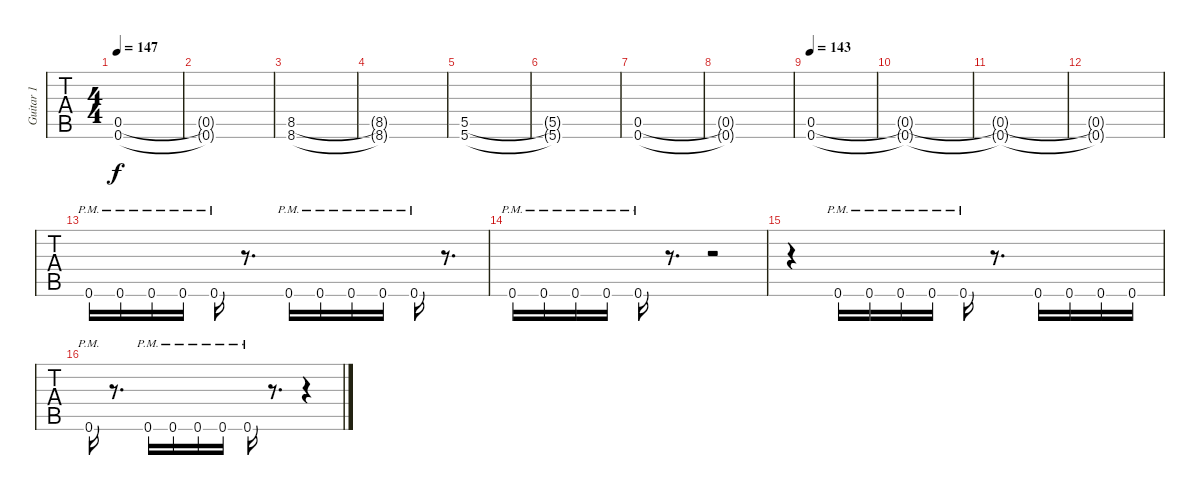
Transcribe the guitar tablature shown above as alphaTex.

\track ("Guitar 1" "Guitar 1") {instrument distortionguitar}
\staff {tabs}
\tuning (D4 A3 F3 C3 G2 C2) {hide}
\ts (4 4)
\tempo 147
\clef g2
\ks c
(0.5 0.6).1{dy f} |
(0.5{t} 0.6{t}).1 |
(8.5 8.6).1 |
(8.5{t} 8.6{t}).1 |
(5.5 5.6).1 |
(5.5{t} 5.6{t}).1 |
(0.5 0.6).1 |
(0.5{t} 0.6{t}).1 |
\tempo 143
(0.5 0.6).1 |
(0.5{t} 0.6{t}).1 |
(0.5{t} 0.6{t}).1 |
(0.5{t} 0.6{t}).1 |
0.6{pm}.16 0.6{pm}.16 0.6{pm}.16 0.6{pm}.16 0.6{pm}.16 r.8{d} 0.6{pm}.16 0.6{pm}.16 0.6{pm}.16 0.6{pm}.16 0.6{pm}.16 r.8{d} |
0.6{pm}.16 0.6{pm}.16 0.6{pm}.16 0.6{pm}.16 0.6{pm}.16 r.8{d} r.2 |
r.4 0.6{pm}.16 0.6{pm}.16 0.6{pm}.16 0.6{pm}.16 0.6{pm}.16 r.8{d} 0.6.16 0.6.16 0.6.16 0.6.16 |
0.6{pm}.16 r.8{d} 0.6{pm}.16 0.6{pm}.16 0.6{pm}.16 0.6{pm}.16 0.6{pm}.16 r.8{d} r.4
